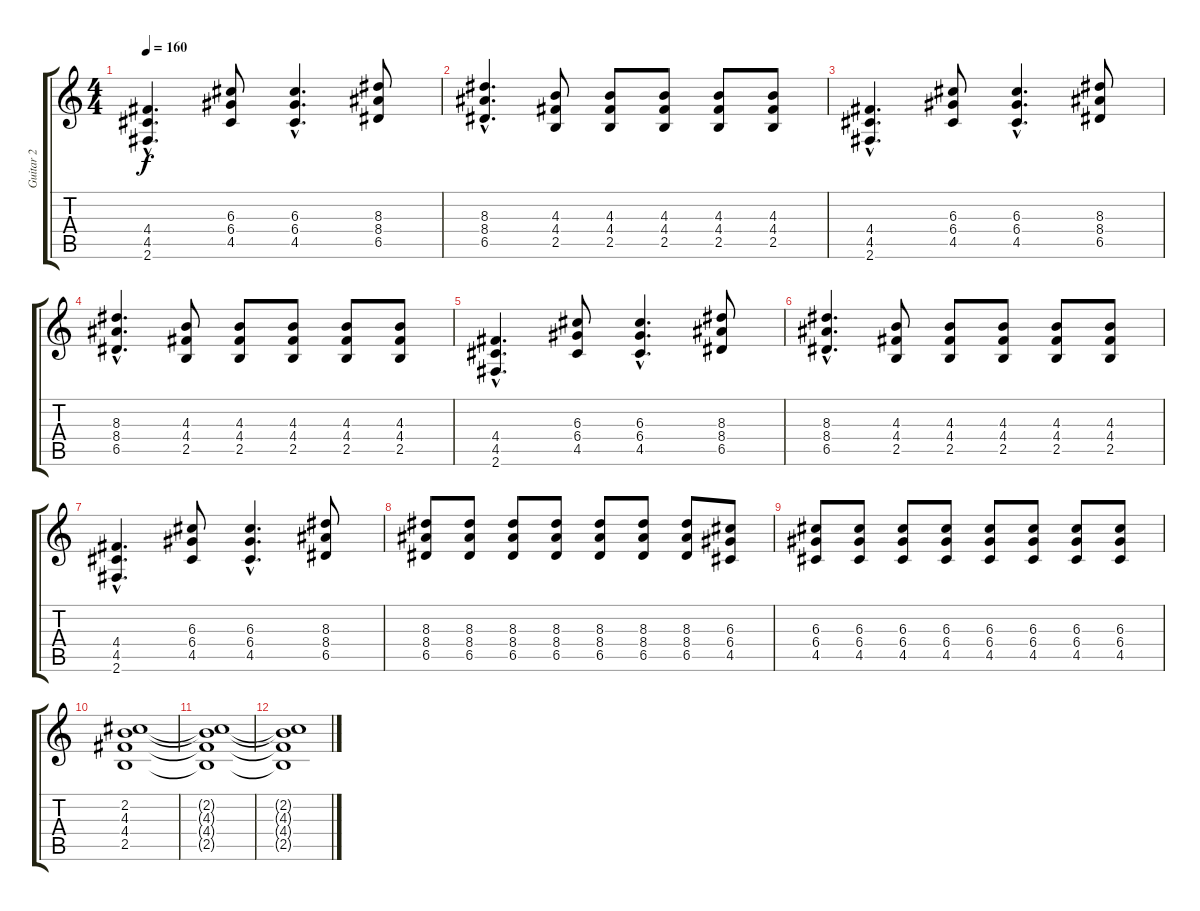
\track ("Guitar 2" "Guitar 2") {instrument distortionguitar}
\staff {score tabs}
\tuning (E4 B3 G3 D3 A2 E2) {hide}
\ts (4 4)
\tempo 160
\clef g2
\ks c
(4.4{hac} 4.5{hac} 2.6{hac}).4{d dy f} (6.3 6.4 4.5).8 (6.3{hac} 6.4{hac} 4.5{hac}).4{d} (8.3 8.4 6.5).8 |
(8.3{hac} 8.4{hac} 6.5{hac}).4{d} (4.3 4.4 2.5).8 (4.3 4.4 2.5).8 (4.3 4.4 2.5).8 (4.3 4.4 2.5).8 (4.3 4.4 2.5).8 |
(4.4{hac} 4.5{hac} 2.6{hac}).4{d} (6.3 6.4 4.5).8 (6.3{hac} 6.4{hac} 4.5{hac}).4{d} (8.3 8.4 6.5).8 |
(8.3{hac} 8.4{hac} 6.5{hac}).4{d} (4.3 4.4 2.5).8 (4.3 4.4 2.5).8 (4.3 4.4 2.5).8 (4.3 4.4 2.5).8 (4.3 4.4 2.5).8 |
(4.4{hac} 4.5{hac} 2.6{hac}).4{d} (6.3 6.4 4.5).8 (6.3{hac} 6.4{hac} 4.5{hac}).4{d} (8.3 8.4 6.5).8 |
(8.3{hac} 8.4{hac} 6.5{hac}).4{d} (4.3 4.4 2.5).8 (4.3 4.4 2.5).8 (4.3 4.4 2.5).8 (4.3 4.4 2.5).8 (4.3 4.4 2.5).8 |
(4.4{hac} 4.5{hac} 2.6{hac}).4{d} (6.3 6.4 4.5).8 (6.3{hac} 6.4{hac} 4.5{hac}).4{d} (8.3 8.4 6.5).8 |
(8.3 8.4 6.5).8 (8.3 8.4 6.5).8 (8.3 8.4 6.5).8 (8.3 8.4 6.5).8 (8.3 8.4 6.5).8 (8.3 8.4 6.5).8 (8.3 8.4 6.5).8 (6.3 6.4 4.5).8 |
(6.3 6.4 4.5).8 (6.3 6.4 4.5).8 (6.3 6.4 4.5).8 (6.3 6.4 4.5).8 (6.3 6.4 4.5).8 (6.3 6.4 4.5).8 (6.3 6.4 4.5).8 (6.3 6.4 4.5).8 |
(2.2 4.3 4.4 2.5).1 |
(2.2{t} 4.3{t} 4.4{t} 2.5{t}).1{volume 0} |
(2.2{t} 4.3{t} 4.4{t} 2.5{t}).1
